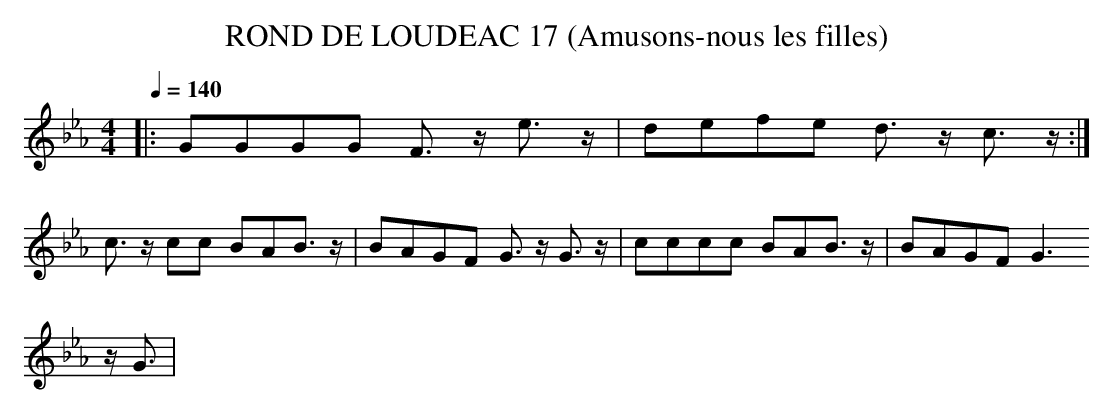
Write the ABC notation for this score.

X:1
T:ROND DE LOUDEAC 17 (Amusons-nous les filles)
M:4/4
L:1/8
Q:1/4=140
K:Eb % 3 flats
|:GGGG F3/2 z/2 e3/2 z/2 |defe d3/2 z/2 c3/2 z/2:|
c3/2 z/2 cc BAB3/2 z/2 |BAGF G3/2 z/2 G3/2 z/2 |cccc BAB3/2 z/2 |BAGF G3
/2 z/2 G3/2|
